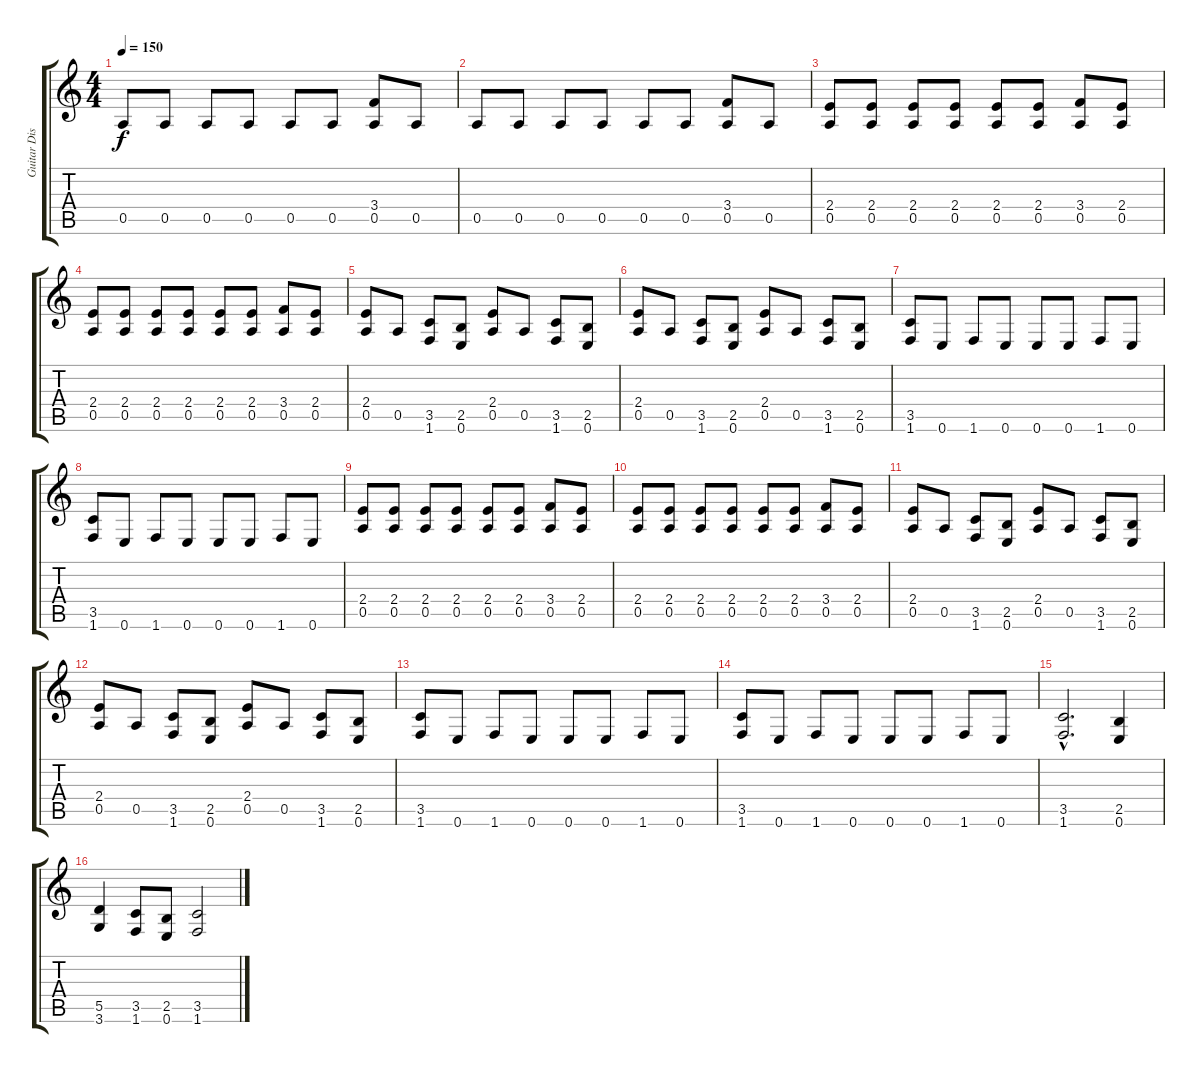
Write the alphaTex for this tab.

\track ("Guitar Distortion" "Guitar Dis") {instrument distortionguitar}
\staff {score tabs}
\tuning (E4 B3 G3 D3 A2 E2) {hide}
\ts (4 4)
\tempo 150
\clef g2
\ks c
0.5.8{dy f} 0.5.8 0.5.8 0.5.8 0.5.8 0.5.8 (3.4 0.5).8 0.5.8 |
0.5.8 0.5.8 0.5.8 0.5.8 0.5.8 0.5.8 (3.4 0.5).8 0.5.8 |
(2.4 0.5).8 (2.4 0.5).8 (2.4 0.5).8 (2.4 0.5).8 (2.4 0.5).8 (2.4 0.5).8 (3.4 0.5).8 (2.4 0.5).8 |
(2.4 0.5).8 (2.4 0.5).8 (2.4 0.5).8 (2.4 0.5).8 (2.4 0.5).8 (2.4 0.5).8 (3.4 0.5).8 (2.4 0.5).8 |
(2.4 0.5).8 0.5.8 (3.5 1.6).8 (2.5 0.6).8 (2.4 0.5).8 0.5.8 (3.5 1.6).8 (2.5 0.6).8 |
(2.4 0.5).8 0.5.8 (3.5 1.6).8 (2.5 0.6).8 (2.4 0.5).8 0.5.8 (3.5 1.6).8 (2.5 0.6).8 |
(3.5 1.6).8 0.6.8 1.6.8 0.6.8 0.6.8 0.6.8 1.6.8 0.6.8 |
(3.5 1.6).8 0.6.8 1.6.8 0.6.8 0.6.8 0.6.8 1.6.8 0.6.8 |
(2.4 0.5).8 (2.4 0.5).8 (2.4 0.5).8 (2.4 0.5).8 (2.4 0.5).8 (2.4 0.5).8 (3.4 0.5).8 (2.4 0.5).8 |
(2.4 0.5).8 (2.4 0.5).8 (2.4 0.5).8 (2.4 0.5).8 (2.4 0.5).8 (2.4 0.5).8 (3.4 0.5).8 (2.4 0.5).8 |
(2.4 0.5).8 0.5.8 (3.5 1.6).8 (2.5 0.6).8 (2.4 0.5).8 0.5.8 (3.5 1.6).8 (2.5 0.6).8 |
(2.4 0.5).8 0.5.8 (3.5 1.6).8 (2.5 0.6).8 (2.4 0.5).8 0.5.8 (3.5 1.6).8 (2.5 0.6).8 |
(3.5 1.6).8 0.6.8 1.6.8 0.6.8 0.6.8 0.6.8 1.6.8 0.6.8 |
(3.5 1.6).8 0.6.8 1.6.8 0.6.8 0.6.8 0.6.8 1.6.8 0.6.8 |
(3.5{hac} 1.6{hac}).2{d} (2.5 0.6).4 |
(5.5 3.6).4 (3.5 1.6).8 (2.5 0.6).8 (3.5 1.6).2
